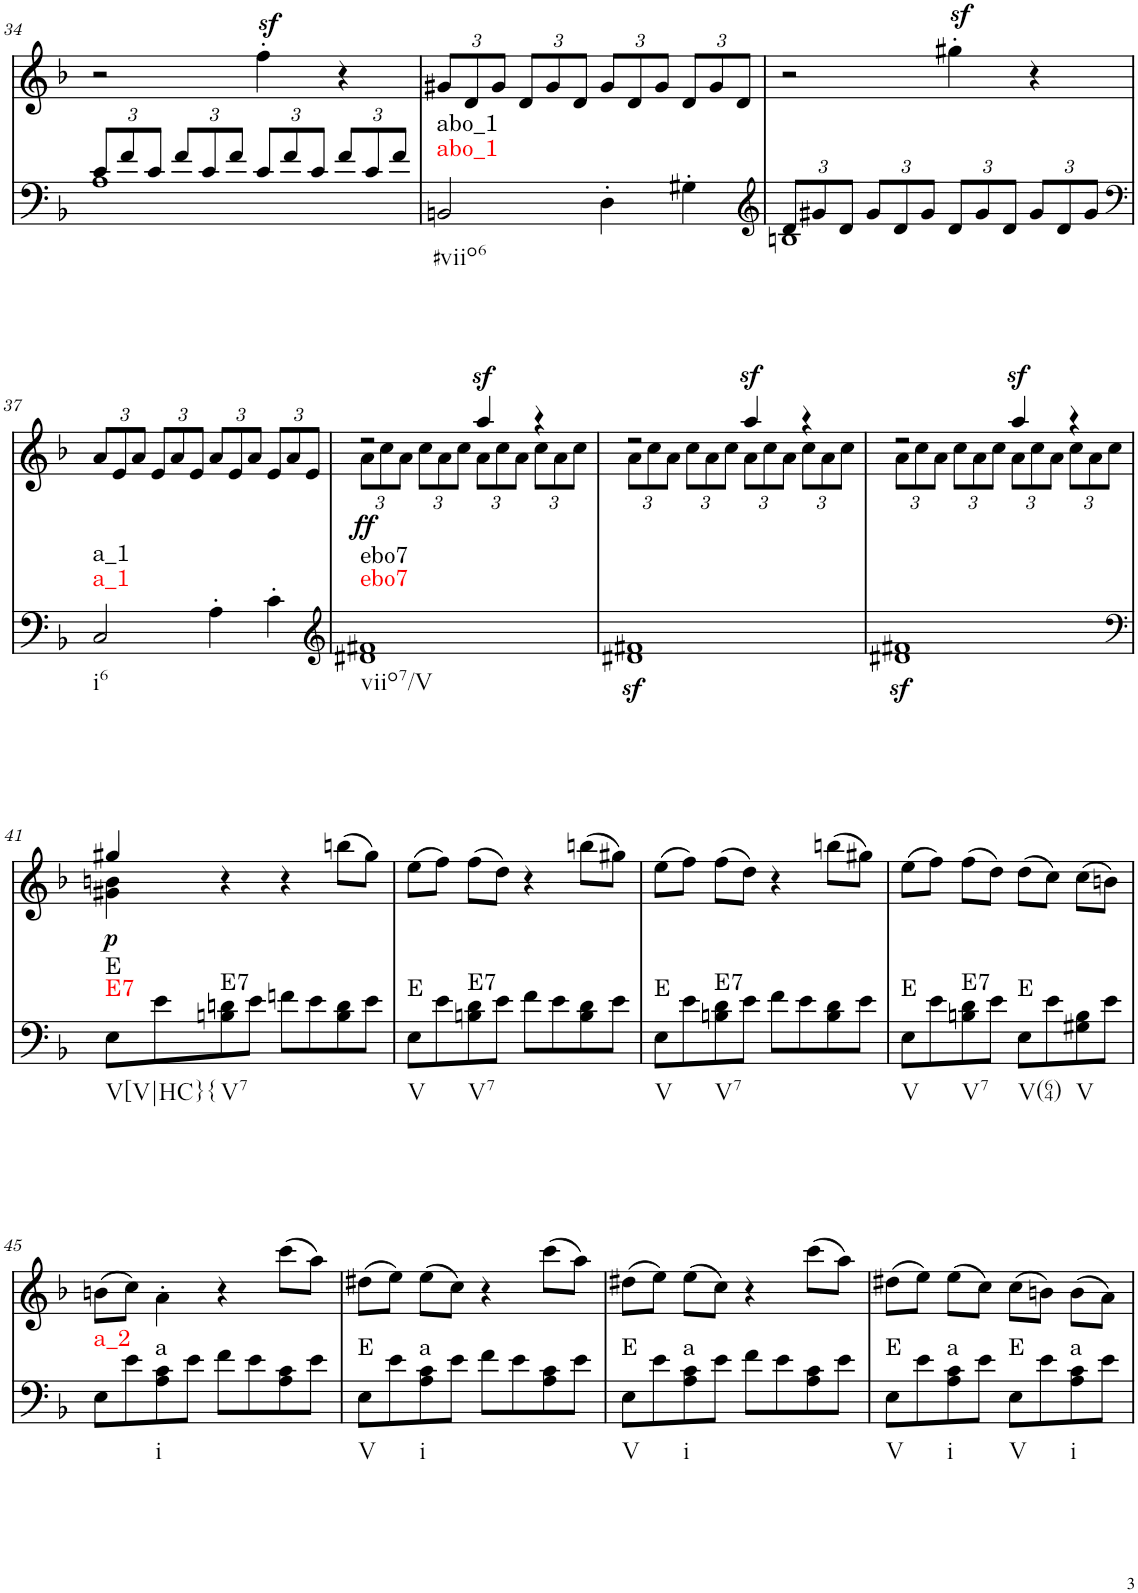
**kern	**harte	**kern	**text	**dynam
*part2	*part2	*part1	*part1	*part1
*staff2	*	*staff1	*staff1	*staff1
*I"piano	*	*I"piano	*	*
*I'Pno	*	*I'Pno	*	*
!!LO:PB:g=z
*clefF4	*	*clefG2	*	*
*k[b-]	*	*k[b-]	*	*
*d:	*	*d:	*	*
*M4/4	*	*M4/4	*	*
*Xbrackettup	*	*	*	*
=34	=34	=34	=34	=34
*^	*	*	*	*
12c/L	1A	.	2r	.	.
12f/	.	.	.	.	.
12c/J	.	.	.	.	.
12f/L	.	.	.	.	.
12c/	.	.	.	.	.
12f/J	.	.	.	.	.
12c/L	.	.	4ffz>'\	.	.
12f/	.	.	.	.	.
12c/J	.	.	.	.	.
12f/L	.	.	4r	.	.
12c/	.	.	.	.	.
12f/J	.	.	.	.	.
*v	*v	*	*	*	*
=35	=35	=35	=35	=35
*	*	*Xbrackettup	*	*
!	!LO:H:n=1:kt=abo_1	!	!	!
!	!LO:H:n=2:kt=abo_1	!	!	!
2BBn/	N N	12g#X/L	.	.
.	.	12d/	.	.
.	.	12g#/J	.	.
.	.	12d/L	.	.
.	.	12g#/	.	.
.	.	12d/J	.	.
4D'\	.	12g#/L	.	.
.	.	12d/	.	.
.	.	12g#/J	.	.
4G#X'\	.	12d/L	.	.
.	.	12g#/	.	.
.	.	12d/J	.	.
=36	=36	=36	=36	=36
*clefG2	*	*	*	*
*^	*	*	*	*
12d/L	1Bn	.	2r	.	.
12g#X/	.	.	.	.	.
12d/J	.	.	.	.	.
12g#/L	.	.	.	.	.
12d/	.	.	.	.	.
12g#/J	.	.	.	.	.
12d/L	.	.	4gg#Xz>'\	.	.
12g#/	.	.	.	.	.
12d/J	.	.	.	.	.
12g#/L	.	.	4r	.	.
12d/	.	.	.	.	.
12g#/J	.	.	.	.	.
*v	*v	*	*	*	*
!!LO:LB:g=z
=37	=37	=37	=37	=37
*clefF4	*	*	*	*
!	!LO:H:n=1:kt=a_1	!	!	!
!	!LO:H:n=2:kt=a_1	!	!	!
2C/	N N	12a/L	.	.
.	.	12e/	.	.
.	.	12a/J	.	.
.	.	12e/L	.	.
.	.	12a/	.	.
.	.	12e/J	.	.
4A'\	.	12a/L	.	.
.	.	12e/	.	.
.	.	12a/J	.	.
4c'\	.	12e/L	.	.
.	.	12a/	.	.
.	.	12e/J	.	.
=38	=38	=38	=38	=38
*clefG2	*	*	*	*
*	*	*^	*	*
!	!LO:H:n=1:kt=ebo7	!	!	!LO:LY:b	!LO:DY:b
!	!LO:H:n=2:kt=ebo7	!	!	!	!
1d#X 1f#X	N N	2r	12a\L	ff	ff
.	.	.	12cc\	.	.
.	.	.	12a\J	.	.
.	.	.	12cc\L	.	.
.	.	.	12a\	.	.
.	.	.	12cc\J	.	.
.	.	4aa/	12a\L	.	.
!	!	!	!	!	!LO:DY:a
.	.	.	12cc\	.	sf
.	.	.	12a\J	.	.
.	.	4r	12cc\L	.	.
.	.	.	12a\	.	.
.	.	.	12cc\J	.	.
=39	=39	=39	=39	=39	=39
1d#Xz< 1f#Xz<	.	2r	12a\L	.	.
.	.	.	12cc\	.	.
.	.	.	12a\J	.	.
.	.	.	12cc\L	.	.
.	.	.	12a\	.	.
.	.	.	12cc\J	.	.
.	.	4aa/	12a\L	.	.
!	!	!	!	!	!LO:DY:a
.	.	.	12cc\	.	sf
.	.	.	12a\J	.	.
.	.	4r	12cc\L	.	.
.	.	.	12a\	.	.
.	.	.	12cc\J	.	.
=40	=40	=40	=40	=40	=40
1d#Xz< 1f#Xz<	.	2r	12a\L	.	.
.	.	.	12cc\	.	.
.	.	.	12a\J	.	.
.	.	.	12cc\L	.	.
.	.	.	12a\	.	.
.	.	.	12cc\J	.	.
.	.	4aa/	12a\L	.	.
!	!	!	!	!	!LO:DY:a
.	.	.	12cc\	.	sf
.	.	.	12a\J	.	.
.	.	4r	12cc\L	.	.
.	.	.	12a\	.	.
.	.	.	12cc\J	.	.
!!LO:LB:g=z	!!
=41	=41	=41	=41	=41	=41
*clefF4	*	*	*	*	*
!	!LO:H:n=1:kt=E7	!	!	!LO:LY:b	!LO:DY:b
!	!LO:H:n=2:kt=E	!	!	!	!
8E\L	N N	4g#X\ 4bn\	4gg#X/	f	p
8e\	.	.	.	.	.
!	!LO:H:kt=E7	!	!	!	!
8Bn\ 8dn\	N	4r	2.ryy	.	.
8e\J	.	.	.	.	.
8fn\L	.	4r	.	.	.
8e\	.	.	.	.	.
8B\ 8d\	.	(>8bbn\L	.	.	.
8e\J	.	8gg#\J)	.	.	.
*	*	*v	*v	*	*
=42	=42	=42	=42	=42
!	!LO:H:kt=E	!	!	!
8E\L	N	(8ee\L	.	.
8e\	.	8ff\J)	.	.
!	!LO:H:kt=E7	!	!	!
8Bn\ 8d\	N	(8ff\L	.	.
8e\J	.	8dd\J)	.	.
8f\L	.	4r	.	.
8e\	.	.	.	.
8B\ 8d\	.	(8bbn\L	.	.
8e\J	.	8gg#X\J)	.	.
=43	=43	=43	=43	=43
!	!LO:H:kt=E	!	!	!
8E\L	N	(8ee\L	.	.
8e\	.	8ff\J)	.	.
!	!LO:H:kt=E7	!	!	!
8Bn\ 8d\	N	(8ff\L	.	.
8e\J	.	8dd\J)	.	.
8f\L	.	4r	.	.
8e\	.	.	.	.
8B\ 8d\	.	(8bbn\L	.	.
8e\J	.	8gg#X\J)	.	.
=44	=44	=44	=44	=44
!	!LO:H:kt=E	!	!	!
8E\L	N	(8ee\L	.	.
8e\	.	8ff\J)	.	.
!	!LO:H:kt=E7	!	!	!
8Bn\ 8d\	N	(8ff\L	.	.
8e\J	.	8dd\J)	.	.
!	!LO:H:kt=E	!	!	!
8E\L	N	(8dd\L	.	.
8e\	.	8cc\J)	.	.
8G#X\ 8B\	.	(8cc\L	.	.
8e\J	.	8bn\J)	.	.
!!LO:LB:g=z
=45	=45	=45	=45	=45
!	!LO:H:kt=a_2	!	!	!
8E\L	N	(8bn\L	.	.
8e\	.	8cc\J)	.	.
!	!LO:H:kt=a	!	!	!
8A\ 8c\	N	4a'\	.	.
8e\J	.	.	.	.
8f\L	.	4r	.	.
8e\	.	.	.	.
8A\ 8c\	.	(8ccc\L	.	.
8e\J	.	8aa\J)	.	.
=46	=46	=46	=46	=46
!	!LO:H:kt=E	!	!	!
8E\L	N	(8dd#X\L	.	.
8e\	.	8ee\J)	.	.
!	!LO:H:kt=a	!	!	!
8A\ 8c\	N	(8ee\L	.	.
8e\J	.	8cc\J)	.	.
8f\L	.	4r	.	.
8e\	.	.	.	.
8A\ 8c\	.	(8ccc\L	.	.
8e\J	.	8aa\J)	.	.
=47	=47	=47	=47	=47
!	!LO:H:kt=E	!	!	!
8E\L	N	(8dd#X\L	.	.
8e\	.	8ee\J)	.	.
!	!LO:H:kt=a	!	!	!
8A\ 8c\	N	(8ee\L	.	.
8e\J	.	8cc\J)	.	.
8f\L	.	4r	.	.
8e\	.	.	.	.
8A\ 8c\	.	(8ccc\L	.	.
8e\J	.	8aa\J)	.	.
=48	=48	=48	=48	=48
!	!LO:H:kt=E	!	!	!
8E\L	N	(8dd#X\L	.	.
8e\	.	8ee\J)	.	.
!	!LO:H:kt=a	!	!	!
8A\ 8c\	N	(8ee\L	.	.
8e\J	.	8cc\J)	.	.
!	!LO:H:kt=E	!	!	!
8E\L	N	(8cc\L	.	.
8e\	.	8bn\J)	.	.
!	!LO:H:kt=a	!	!	!
8A\ 8c\	N	(8b\L	.	.
8e\J	.	8a\J)	.	.
=	=	=	=	=
*-	*-	*-	*-	*-
